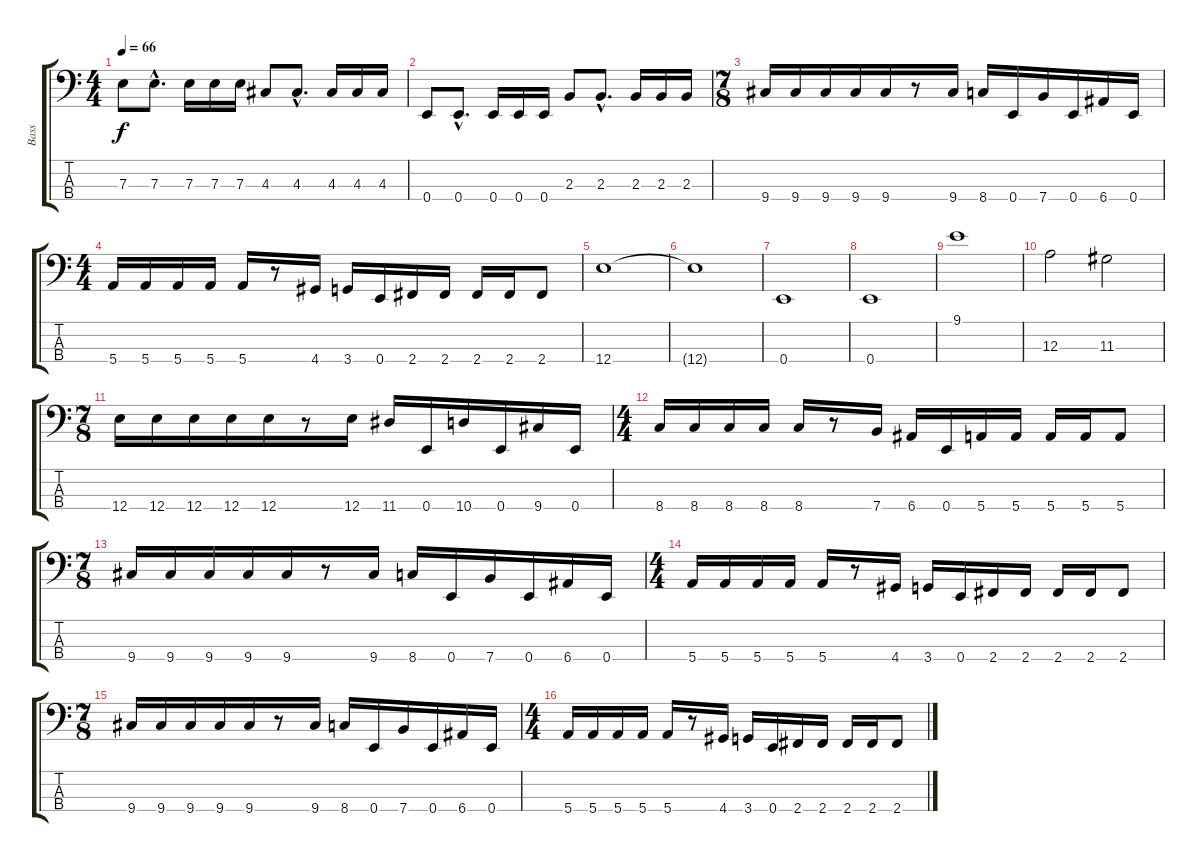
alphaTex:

\track ("Bass" "Bass") {instrument electricbassfinger}
\staff {score tabs}
\tuning (G2 D2 A1 E1) {hide}
\ts (4 4)
\tempo 66
\clef f4
\ks c
7.3.8{dy f} 7.3{hac}.8{d} 7.3.16 7.3.16 7.3.16 4.3.8 4.3{hac}.8{d} 4.3.16 4.3.16 4.3.16 |
0.4.8 0.4{hac}.8{d} 0.4.16 0.4.16 0.4.16 2.3.8 2.3{hac}.8{d} 2.3.16 2.3.16 2.3.16 |
\ts (7 8)
9.4.16 9.4.16 9.4.16 9.4.16 9.4.16 r.8 9.4.16 8.4.16 0.4.16 7.4.16 0.4.16 6.4.16 0.4.16 |
\ts (4 4)
5.4.16 5.4.16 5.4.16 5.4.16 5.4.16 r.8 4.4.16 3.4.16 0.4.16 2.4.16 2.4.16 2.4.16 2.4.16 2.4.8 |
12.4.1 |
12.4{t}.1 |
0.4.1 |
0.4.1 |
9.1.1 |
12.3.2 11.3.2 |
\ts (7 8)
12.4.16 12.4.16 12.4.16 12.4.16 12.4.16 r.8 12.4.16 11.4.16 0.4.16 10.4.16 0.4.16 9.4.16 0.4.16 |
\ts (4 4)
8.4.16 8.4.16 8.4.16 8.4.16 8.4.16 r.8 7.4.16 6.4.16 0.4.16 5.4.16 5.4.16 5.4.16 5.4.16 5.4.8 |
\ts (7 8)
9.4.16 9.4.16 9.4.16 9.4.16 9.4.16 r.8 9.4.16 8.4.16 0.4.16 7.4.16 0.4.16 6.4.16 0.4.16 |
\ts (4 4)
5.4.16 5.4.16 5.4.16 5.4.16 5.4.16 r.8 4.4.16 3.4.16 0.4.16 2.4.16 2.4.16 2.4.16 2.4.16 2.4.8 |
\ts (7 8)
9.4.16 9.4.16 9.4.16 9.4.16 9.4.16 r.8 9.4.16 8.4.16 0.4.16 7.4.16 0.4.16 6.4.16 0.4.16 |
\ts (4 4)
5.4.16 5.4.16 5.4.16 5.4.16 5.4.16 r.8 4.4.16 3.4.16 0.4.16 2.4.16 2.4.16 2.4.16 2.4.16 2.4.8
